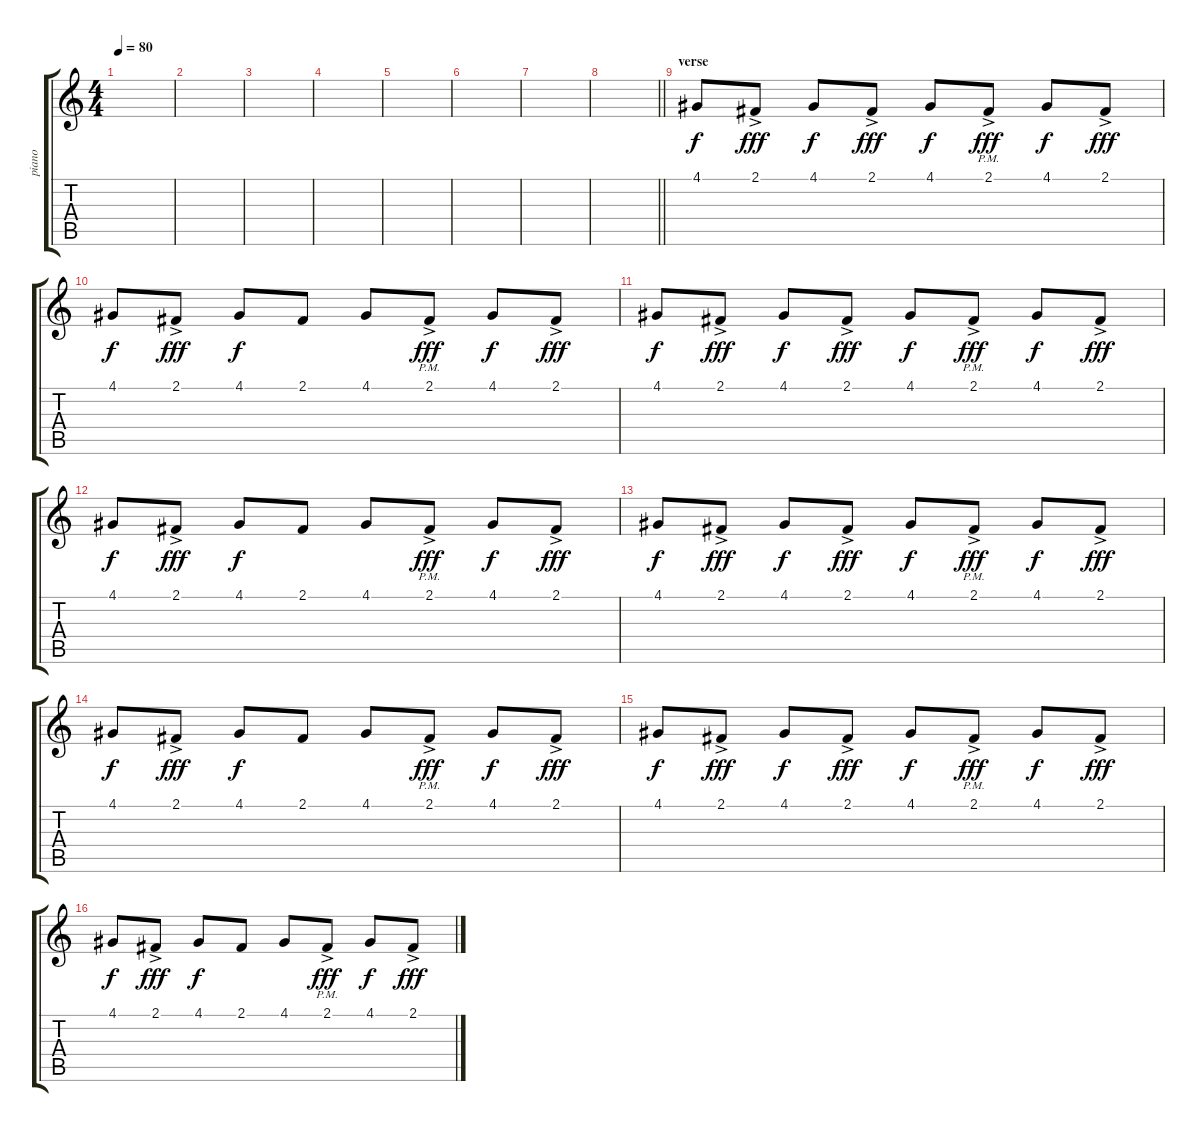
\track ("piano" "piano") {instrument brightacousticpiano}
\staff {score tabs}
\tuning (E4 B3 G3 D3 A2 E2) {hide}
\ts (4 4)
\tempo 80
\clef g2
\ks c
|
|
|
|
|
|
|
\barLineRight lightlight
|
\section ("" "verse")
4.1.8 2.1{ac}.8{dy fff} 4.1.8{dy f} 2.1{ac}.8{dy fff} 4.1.8{dy f} 2.1{ac pm}.8{dy fff} 4.1.8{dy f} 2.1{ac}.8{dy fff} |
4.1.8{dy f} 2.1{ac}.8{dy fff} 4.1.8{dy f} 2.1.8 4.1.8 2.1{ac pm}.8{dy fff} 4.1.8{dy f} 2.1{ac}.8{dy fff} |
4.1.8{dy f} 2.1{ac}.8{dy fff} 4.1.8{dy f} 2.1{ac}.8{dy fff} 4.1.8{dy f} 2.1{ac pm}.8{dy fff} 4.1.8{dy f} 2.1{ac}.8{dy fff} |
4.1.8{dy f} 2.1{ac}.8{dy fff} 4.1.8{dy f} 2.1.8 4.1.8 2.1{ac pm}.8{dy fff} 4.1.8{dy f} 2.1{ac}.8{dy fff} |
4.1.8{dy f} 2.1{ac}.8{dy fff} 4.1.8{dy f} 2.1{ac}.8{dy fff} 4.1.8{dy f} 2.1{ac pm}.8{dy fff} 4.1.8{dy f} 2.1{ac}.8{dy fff} |
4.1.8{dy f} 2.1{ac}.8{dy fff} 4.1.8{dy f} 2.1.8 4.1.8 2.1{ac pm}.8{dy fff} 4.1.8{dy f} 2.1{ac}.8{dy fff} |
4.1.8{dy f} 2.1{ac}.8{dy fff} 4.1.8{dy f} 2.1{ac}.8{dy fff} 4.1.8{dy f} 2.1{ac pm}.8{dy fff} 4.1.8{dy f} 2.1{ac}.8{dy fff} |
4.1.8{dy f} 2.1{ac}.8{dy fff} 4.1.8{dy f} 2.1.8 4.1.8 2.1{ac pm}.8{dy fff} 4.1.8{dy f} 2.1{ac}.8{dy fff}
